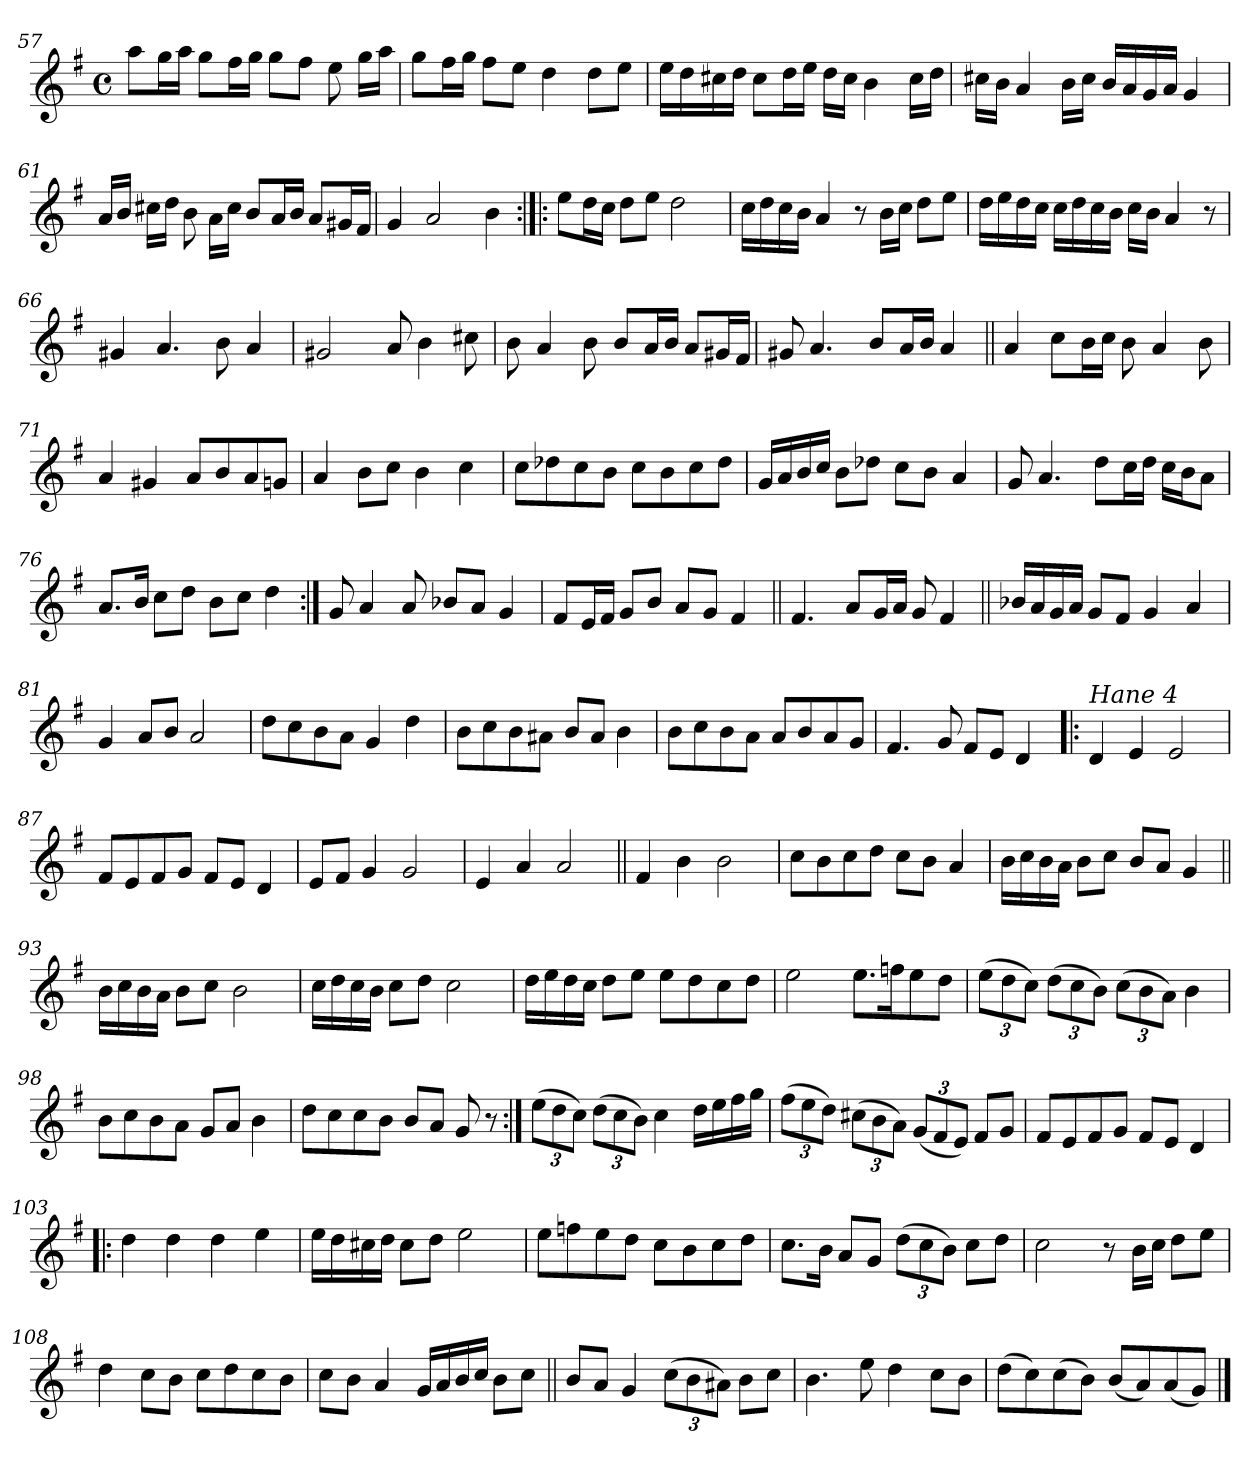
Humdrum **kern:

**kern
*part1
*staff1
*clefG2
*k[f#]
*G:
*M4/4
*met(c)
=57
8aa\L
16gg\L
16aa\JJ
8gg\L
16ff#\L
16gg\JJ
8gg\L
8ff#\J
8ee\
16gg\LL
16aa\JJ
=58
8gg\L
16ff#\L
16gg\JJ
8ff#\L
8ee\J
4dd\
8dd\L
8ee\J
!!LO:LB:g=z
=59
16ee\LL
16dd\
16cc#X\
16dd\JJ
8cc#\L
16dd\L
16ee\JJ
16dd\LL
16cc#\JJ
4b\
16cc#\LL
16dd\JJ
=60
16cc#X\LL
16b\JJ
4a/
16b\LL
16cc#\JJ
16b/LL
16a/
16g/
16a/JJ
4g/
=61
16a/LL
16b/JJ
16cc#X\LL
16dd\JJ
8b\
16a\LL
16cc#\JJ
8b/L
16a/L
16b/JJ
8a/L
16g#X/L
16f#/JJ
!!LO:LB:g=z
=62
4g/
2a/
4b\
=63:|!|:
8ee\L
16dd\L
16cc\JJ
8dd\L
8ee\J
2dd\
=64
16cc\LL
16dd\
16cc\
16b\JJ
4a/
8r
16b\LL
16cc\JJ
8dd\L
8ee\J
=65
16dd\LL
16ee\
16dd\
16cc\JJ
16cc\LL
16dd\
16cc\
16b\JJ
16cc\LL
16b\JJ
4a/
8r
!!LO:LB:g=z
=66
4g#X/
4.a/
8b\
4a/
=67
2g#X/
8a/
4b\
8cc#X\
=68
8b\
4a/
8b\
8b/L
16a/L
16b/JJ
8a/L
16g#X/L
16f#/JJ
=69
8g#X/
4.a/
8b/L
16a/L
16b/JJ
4a/
=70||
4a/
8cc\L
16b\L
16cc\JJ
8b\
4a/
8b\
!!LO:PB:g=z
=71
4a/
4g#X/
8a/L
8b/
8a/
8gn/J
=72
4a/
8b\L
8cc\J
4b\
4cc\
=73
8cc\L
8dd-X\
8cc\
8b\J
8cc\L
8b\
8cc\
8dd-\J
=74
16g/LL
16a/
16b/
16cc/JJ
8b\L
8dd-X\J
8cc\L
8b\J
4a/
!!LO:LB:g=z
=75
8g/
4.a/
8dd\L
16cc\L
16dd\JJ
16cc\LL
16b\J
8a\J
=76
8.a/L
16b/Jk
8cc\L
8dd\J
8b\L
8cc\J
4dd\
=77:|!
8g/
4a/
8a/
8b-X/L
8a/J
4g/
=78
8f#/L
16e/L
16f#/JJ
8g/L
8b/J
8a/L
8g/J
4f#/
!!LO:LB:g=z
=79||
4.f#/
8a/L
16g/L
16a/JJ
8g/
4f#/
=80||
16b-X/LL
16a/
16g/
16a/JJ
8g/L
8f#/J
4g/
4a/
=81
4g/
8a/L
8b/J
2a/
=82
8dd\L
8cc\
8b\
8a\J
4g/
4dd\
=83
8b\L
8cc\
8b\
8a#X\J
8b/L
8a#/J
4b\
!!LO:LB:g=z
=84
8b\L
8cc\
8b\
8a\J
8a/L
8b/
8a/
8g/J
=85
4.f#/
8g/
8f#/L
8e/J
4d/
=86!|:
!LO:TX:a:i:t=Hane 4
4d/
4e/
2e/
=87
8f#/L
8e/
8f#/
8g/J
8f#/L
8e/J
4d/
=88
8e/L
8f#/J
4g/
2g/
!!LO:LB:g=z
=89
4e/
4a/
2a/
=90||
4f#/
4b\
2b\
=91
8cc\L
8b\
8cc\
8dd\J
8cc\L
8b\J
4a/
=92
16b\LL
16cc\
16b\
16a\JJ
8b\L
8cc\J
8b/L
8a/J
4g/
=93||
16b\LL
16cc\
16b\
16a\JJ
8b\L
8cc\J
2b\
!!LO:LB:g=z
=94
16cc\LL
16dd\
16cc\
16b\JJ
8cc\L
8dd\J
2cc\
=95
16dd\LL
16ee\
16dd\
16cc\JJ
8dd\L
8ee\J
8ee\L
8dd\
8cc\
8dd\J
=96
2ee\
8.ee\L
16ffn\K
8ee\
8dd\J
=97
*Xbrackettup
(>12ee\L
12dd\
12cc\J)
(>12dd\L
12cc\
12b\J)
(>12cc\L
12b\
12a\J)
4b\
!!LO:LB:g=z
=98
8b\L
8cc\
8b\
8a\J
8g/L
8a/J
4b\
=99
8dd\L
8cc\
8cc\
8b\J
8b/L
8a/J
8g/
8r
=100:|!
(>12ee\L
12dd\
12cc\J)
(>12dd\L
12cc\
12b\J)
4cc\
16dd\LL
16ee\
16ff#\
16gg\JJ
=101
(>12ff#\L
12ee\
12dd\J)
(>12cc#X\L
12b\
12a\J)
(<12g/L
12f#/
12e/J)
8f#/L
8g/J
!!LO:LB:g=z
=102
8f#/L
8e/
8f#/
8g/J
8f#/L
8e/J
4d/
=103!|:
4dd\
4dd\
4dd\
4ee\
=104
16ee\LL
16dd\
16cc#X\
16dd\JJ
8cc#\L
8dd\J
2ee\
=105
8ee\L
8ffn\
8ee\
8dd\J
8cc\L
8b\
8cc\
8dd\J
!!LO:LB:g=z
=106
8.cc\L
16b\Jk
8a/L
8g/J
(>12dd\L
12cc\
12b\J)
8cc\L
8dd\J
=107
2cc\
8r
16b\LL
16cc\JJ
8dd\L
8ee\J
=108
4dd\
8cc\L
8b\J
8cc\L
8dd\
8cc\
8b\J
=109
8cc\L
8b\J
4a/
16g/LL
16a/
16b/
16cc/JJ
8b\L
8cc\J
!!LO:LB:g=z
=110||
8b/L
8a/J
4g/
(>12cc\L
12b\
12a#X\J)
8b\L
8cc\J
=111
4.b\
8ee\
4dd\
8cc\L
8b\J
=112
(>8dd\L
8cc\)
(>8cc\
8b\J)
(<8b/L
8a/)
(<8a/
8g/J)
==
*-
